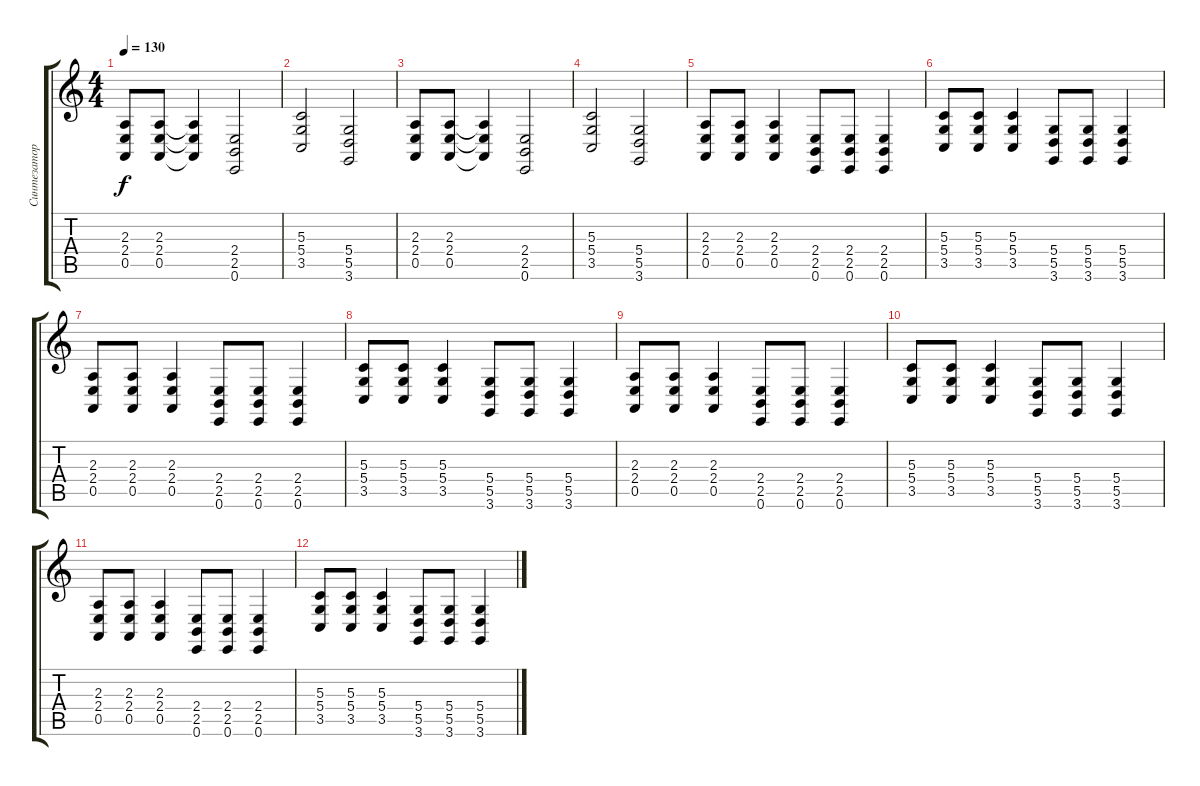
\track ("Синтезатор 2 (Стиан Аарстад)" "Синтезатор") {instrument pad7halo}
\staff {score tabs}
\tuning (E4 B3 G3 D3 A2 E2) {hide}
\ts (4 4)
\tempo 130
\clef g2
\ks c
(2.3 2.4 0.5).8{dy f} (2.3 2.4 0.5).8 (2.3{t} 2.4{t} 0.5{t}).4 (2.4 2.5 0.6).2 |
(5.3 5.4 3.5).2 (5.4 5.5 3.6).2 |
(2.3 2.4 0.5).8 (2.3 2.4 0.5).8 (2.3{t} 2.4{t} 0.5{t}).4 (2.4 2.5 0.6).2 |
(5.3 5.4 3.5).2 (5.4 5.5 3.6).2 |
(2.3 2.4 0.5).8 (2.3 2.4 0.5).8 (2.3 2.4 0.5).4 (2.4 2.5 0.6).8 (2.4 2.5 0.6).8 (2.4 2.5 0.6).4 |
(5.3 5.4 3.5).8 (5.3 5.4 3.5).8 (5.3 5.4 3.5).4 (5.4 5.5 3.6).8 (5.4 5.5 3.6).8 (5.4 5.5 3.6).4 |
(2.3 2.4 0.5).8 (2.3 2.4 0.5).8 (2.3 2.4 0.5).4 (2.4 2.5 0.6).8 (2.4 2.5 0.6).8 (2.4 2.5 0.6).4 |
(5.3 5.4 3.5).8 (5.3 5.4 3.5).8 (5.3 5.4 3.5).4 (5.4 5.5 3.6).8 (5.4 5.5 3.6).8 (5.4 5.5 3.6).4 |
(2.3 2.4 0.5).8 (2.3 2.4 0.5).8 (2.3 2.4 0.5).4 (2.4 2.5 0.6).8 (2.4 2.5 0.6).8 (2.4 2.5 0.6).4 |
(5.3 5.4 3.5).8 (5.3 5.4 3.5).8 (5.3 5.4 3.5).4 (5.4 5.5 3.6).8 (5.4 5.5 3.6).8 (5.4 5.5 3.6).4 |
(2.3 2.4 0.5).8 (2.3 2.4 0.5).8 (2.3 2.4 0.5).4 (2.4 2.5 0.6).8 (2.4 2.5 0.6).8 (2.4 2.5 0.6).4 |
(5.3 5.4 3.5).8 (5.3 5.4 3.5).8 (5.3 5.4 3.5).4 (5.4 5.5 3.6).8 (5.4 5.5 3.6).8 (5.4 5.5 3.6).4
